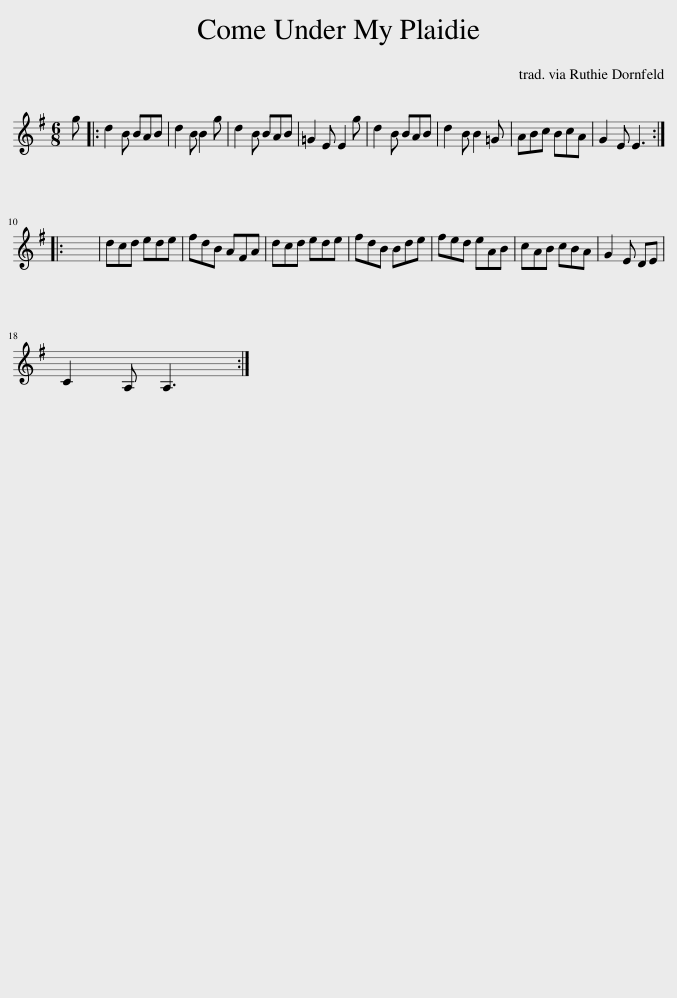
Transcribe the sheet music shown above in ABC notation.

X:1
L:1/8
M:6/8
I:linebreak $
K:G
V:1 treble
V:1
 g |: d2 B BAB | d2 B B2 g | d2 B BAB | =G2 E E2 g | %5
 d2 B BAB | d2 B B2 =G | ABc BcA | G2 E E3 ::$ x6 | %10
 dcd ede | fdB AFA | dcd ede | fdB Bde | fed eAB | %15
 cAB cBA | G2 E DE |$ C2 A, A,3 :| %18
